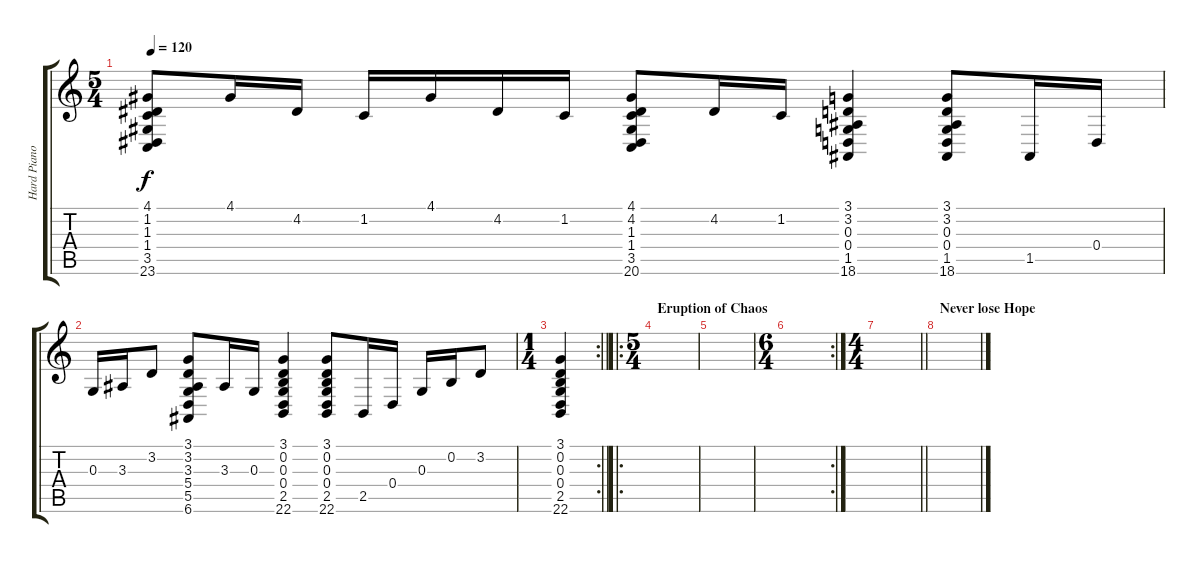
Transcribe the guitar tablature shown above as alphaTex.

\track ("Hard Piano" "Hard Piano") {instrument electricgrandpiano}
\staff {score tabs}
\tuning (E4 B3 G3 D3 A2 E2) {hide}
\ts (5 4)
\tempo 120
\clef g2
\ks c
(4.1 1.2 1.3 1.4 3.5 23.6).8{dy f} 4.1.16 4.2.16 1.2.16 4.1.16 4.2.16 1.2.16 (4.1 4.2 1.3 1.4 3.5 20.6).8 4.2.16 1.2.16 (3.1 3.2 0.3 0.4 1.5 18.6).4 (3.1 3.2 0.3 0.4 1.5 18.6).8 1.5.16 0.4.16 |
0.3.16 3.3.16 3.2.8 (3.1 3.2 3.3 5.4 5.5 6.6).8 3.3.16 0.3.16 (3.1 0.2 0.3 0.4 2.5 22.6).4 (3.1 0.2 0.3 0.4 2.5 22.6).8 2.5.16 0.4.16 0.3.16 0.2.16 3.2.8 |
\rc 2
\ts (1 4)
\barLineRight lightlight
(3.1 0.2 0.3 0.4 2.5 22.6).4 |
\ro
\ts (5 4)
\section ("" "Eruption of Chaos")
|
|
\rc 2
\ts (6 4)
|
\ts (4 4)
\barLineRight lightlight
|
\section ("" "Never lose Hope")
